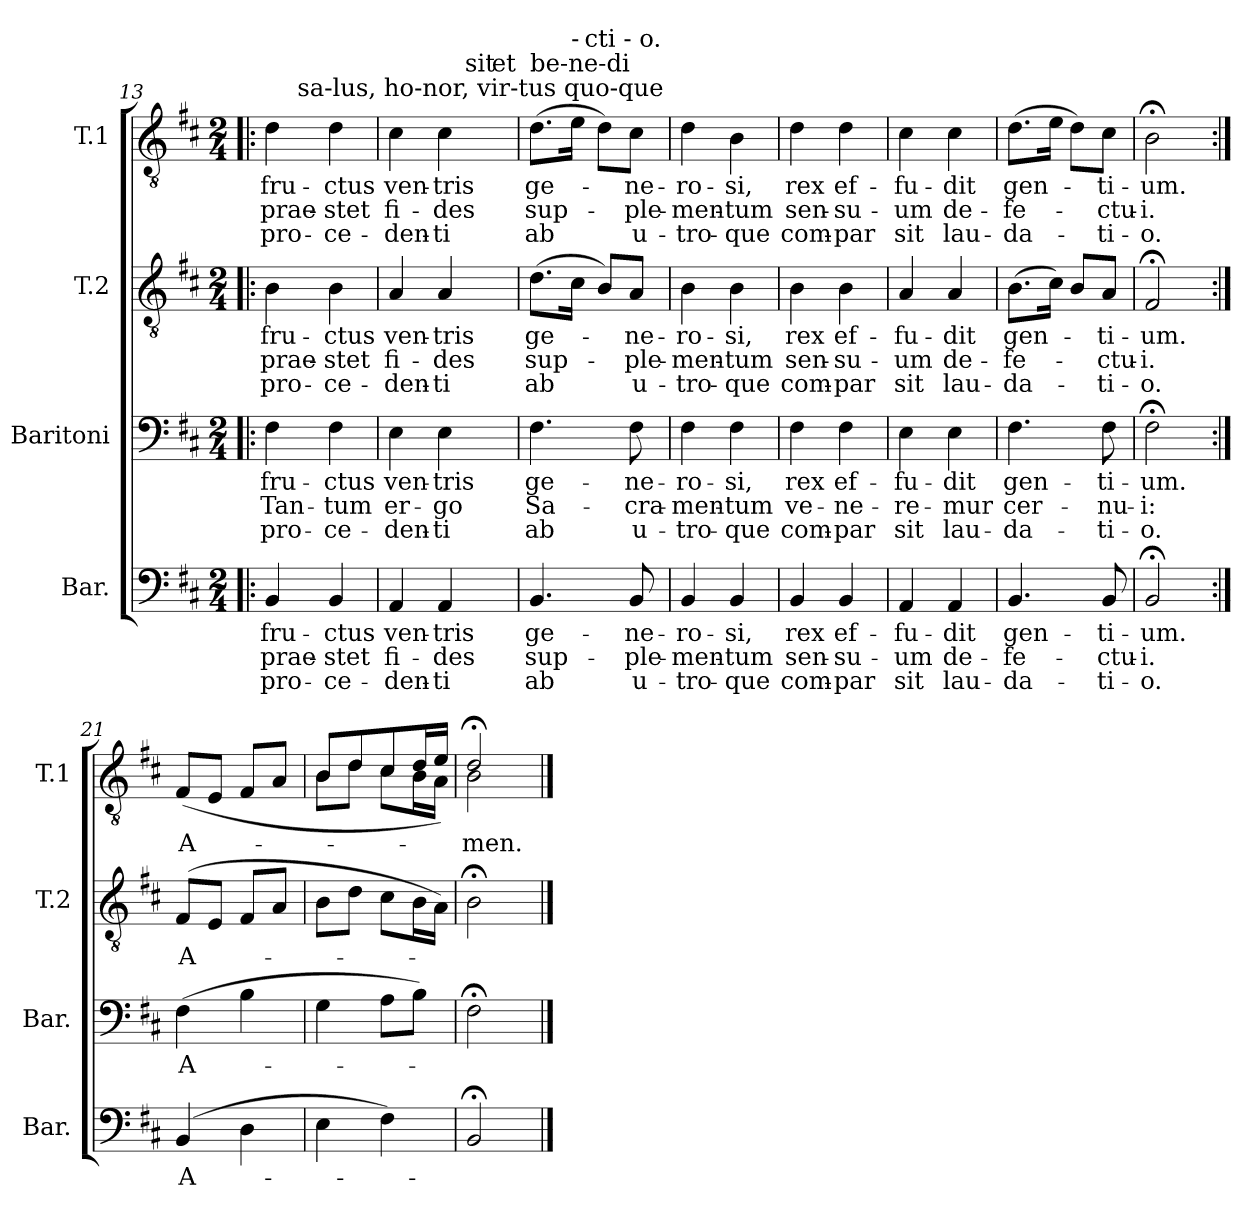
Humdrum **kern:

**kern	**text	**text	**text	**kern	**text	**text	**text	**kern	**text	**text	**text	**kern	**text	**text	**text
*part4	*part4	*part4	*part4	*part3	*part3	*part3	*part3	*part2	*part2	*part2	*part2	*part1	*part1	*part1	*part1
*staff4	*staff4	*staff4	*staff4	*staff3	*staff3	*staff3	*staff3	*staff2	*staff2	*staff2	*staff2	*staff1	*staff1	*staff1	*staff1
*I"Bar.	*	*	*	*I"Baritoni	*	*	*	*I"T.2	*	*	*	*I"T.1	*	*	*
*I'Bar.	*	*	*	*I'Bar.	*	*	*	*I'T.2	*	*	*	*I'T.1	*	*	*
!!LO:LB:g=z
*clefF4	*	*	*	*clefF4	*	*	*	*clefGv2	*	*	*	*clefGv2	*	*	*
*k[f#c#]	*	*	*	*k[f#c#]	*	*	*	*k[f#c#]	*	*	*	*k[f#c#]	*	*	*
*D:	*	*	*	*D:	*	*	*	*D:	*	*	*	*D:	*	*	*
*M2/4	*	*	*	*M2/4	*	*	*	*M2/4	*	*	*	*M2/4	*	*	*
=13!|:	=13!|:	=13!|:	=13!|:	=13!|:	=13!|:	=13!|:	=13!|:	=13!|:	=13!|:	=13!|:	=13!|:	=13!|:	=13!|:	=13!|:	=13!|:
!	!LO:LY:b	!LO:LY:b	!LO:LY:b	!	!LO:LY:b	!LO:LY:b	!LO:LY:b	!	!LO:LY:b	!LO:LY:b	!LO:LY:b	!	!LO:LY:b	!LO:LY:b	!LO:LY:b
*	*	*	*	*	*	*	*	*	*	*	*	*^	*	*	*
4BB/	fru-	prae-	pro-	4F#\	fru-	Tan-	pro-	4B\	fru-	prae-	pro-	4d\	8ryy	fru-	prae-	pro-
!	!	!	!	!	!	!	!	!	!	!	!	!	!LO:TX:a:t=sa-lus, ho-nor, vir-tus quo-que	!	!	!
.	.	.	.	.	.	.	.	.	.	.	.	.	4.ryy	.	.	.
!	!LO:LY:b	!LO:LY:b	!LO:LY:b	!	!LO:LY:b	!LO:LY:b	!LO:LY:b	!	!LO:LY:b	!LO:LY:b	!LO:LY:b	!	!	!LO:LY:b	!LO:LY:b	!LO:LY:b
4BB/	-ctus	-stet	-ce-	4F#\	-ctus	-tum	-ce-	4B\	-ctus	-stet	-ce-	4d\	.	-ctus	-stet	-ce-
=14	=14	=14	=14	=14	=14	=14	=14	=14	=14	=14	=14	=14	=14	=14	=14	=14
!	!LO:LY:b	!LO:LY:b	!LO:LY:b	!	!LO:LY:b	!LO:LY:b	!LO:LY:b	!	!LO:LY:b	!LO:LY:b	!LO:LY:b	!	!	!LO:LY:b	!LO:LY:b	!LO:LY:b
*	*	*	*	*	*	*	*	*	*	*	*	*	*^	*	*	*
4AA/	ven-	fi-	-den-	4E\	ven-	er-	-den-	4A/	ven-	fi-	-den-	4c#\	4ryy	4..ryy	ven-	fi-	-den-
!	!LO:LY:b	!LO:LY:b	!LO:LY:b	!	!LO:LY:b	!LO:LY:b	!LO:LY:b	!	!LO:LY:b	!LO:LY:b	!LO:LY:b	!	!	!	!LO:LY:b	!LO:LY:b	!LO:LY:b
4AA/	-tris	-des	-ti	4E\	-tris	-go	-ti	4A/	-tris	-des	-ti	4c#\	16.ryy	.	-tris	-des	-ti
!	!	!	!	!	!	!	!	!	!	!	!	!	!LO:TX:a:t=sit	!	!	!	!
.	.	.	.	.	.	.	.	.	.	.	.	.	8ryy	.	.	.	.
!	!	!	!	!	!	!	!	!	!	!	!	!	!	!LO:TX:a:t=et	!	!	!
.	.	.	.	.	.	.	.	.	.	.	.	.	.	16ryy	.	.	.
.	.	.	.	.	.	.	.	.	.	.	.	.	32ryy	.	.	.	.
=15	=15	=15	=15	=15	=15	=15	=15	=15	=15	=15	=15	=15	=15	=15	=15	=15	=15
!	!	!	!	!	!	!	!	!	!	!	!	!LO:TX:a:t=be-ne-di	!	!	!	!	!
!	!LO:LY:b	!LO:LY:b	!LO:LY:b	!	!LO:LY:b	!LO:LY:b	!LO:LY:b	!	!LO:LY:b	!LO:LY:b	!LO:LY:b	!	!	!	!LO:LY:b	!LO:LY:b	!LO:LY:b
*	*	*	*	*	*	*	*	*	*	*	*	*	*v	*v	*	*	*
4.BB/	ge-	sup-	ab	4.F#\	ge-	Sa-	ab	(>8.d\L	ge-	sup-	ab	(>8.d\L	8..ryy	ge-	sup-	ab
!	!	!	!	!	!	!	!	!	!	!	!	!LO:TX:a:t=-	!	!	!	!
.	.	.	.	.	.	.	.	16c#\Jk	.	.	.	16e\Jk	.	.	.	.
!	!	!	!	!	!	!	!	!	!	!	!	!	!LO:TX:a:t=cti - o.	!	!	!
.	.	.	.	.	.	.	.	.	.	.	.	.	4ryy	.	.	.
.	.	.	.	.	.	.	.	8B/L)	.	.	.	8d\L)	.	.	.	.
!	!LO:LY:b	!LO:LY:b	!LO:LY:b	!	!LO:LY:b	!LO:LY:b	!LO:LY:b	!	!LO:LY:b	!LO:LY:b	!LO:LY:b	!	!	!LO:LY:b	!LO:LY:b	!LO:LY:b
8BB/	-ne-	-ple-	u-	8F#\	-ne-	-cra-	u-	8A/J	-ne-	-ple-	u-	8c#\J	.	-ne-	-ple-	u-
.	.	.	.	.	.	.	.	.	.	.	.	.	32ryy	.	.	.
!!LO:PB:g=z
=16	=16	=16	=16	=16	=16	=16	=16	=16	=16	=16	=16	=16	=16	=16	=16	=16
!	!LO:LY:b	!LO:LY:b	!LO:LY:b	!	!LO:LY:b	!LO:LY:b	!LO:LY:b	!	!LO:LY:b	!LO:LY:b	!LO:LY:b	!	!	!LO:LY:b	!LO:LY:b	!LO:LY:b
*	*	*	*	*	*	*	*	*	*	*	*	*v	*v	*	*	*
4BB/	-ro-	-men-	-tro-	4F#\	-ro-	-men-	-tro-	4B\	-ro-	-men-	-tro-	4d\	-ro-	-men-	-tro-
!	!LO:LY:b	!LO:LY:b	!LO:LY:b	!	!LO:LY:b	!LO:LY:b	!LO:LY:b	!	!LO:LY:b	!LO:LY:b	!LO:LY:b	!	!LO:LY:b	!LO:LY:b	!LO:LY:b
4BB/	-si,	-tum	-que	4F#\	-si,	-tum	-que	4B\	-si,	-tum	-que	4B\	-si,	-tum	-que
=17	=17	=17	=17	=17	=17	=17	=17	=17	=17	=17	=17	=17	=17	=17	=17
!	!LO:LY:b	!LO:LY:b	!LO:LY:b	!	!LO:LY:b	!LO:LY:b	!LO:LY:b	!	!LO:LY:b	!LO:LY:b	!LO:LY:b	!	!LO:LY:b	!LO:LY:b	!LO:LY:b
4BB/	rex	sen-	com-	4F#\	rex	ve-	com-	4B\	rex	sen-	com-	4d\	rex	sen-	com-
!	!LO:LY:b	!LO:LY:b	!LO:LY:b	!	!LO:LY:b	!LO:LY:b	!LO:LY:b	!	!LO:LY:b	!LO:LY:b	!LO:LY:b	!	!LO:LY:b	!LO:LY:b	!LO:LY:b
4BB/	ef-	-su-	-par	4F#\	ef-	-ne-	-par	4B\	ef-	-su-	-par	4d\	ef-	-su-	-par
=18	=18	=18	=18	=18	=18	=18	=18	=18	=18	=18	=18	=18	=18	=18	=18
!	!LO:LY:b	!LO:LY:b	!LO:LY:b	!	!LO:LY:b	!LO:LY:b	!LO:LY:b	!	!LO:LY:b	!LO:LY:b	!LO:LY:b	!	!LO:LY:b	!LO:LY:b	!LO:LY:b
4AA/	-fu-	-um	sit	4E\	-fu-	-re-	sit	4A/	-fu-	-um	sit	4c#\	-fu-	-um	sit
!	!LO:LY:b	!LO:LY:b	!LO:LY:b	!	!LO:LY:b	!LO:LY:b	!LO:LY:b	!	!LO:LY:b	!LO:LY:b	!LO:LY:b	!	!LO:LY:b	!LO:LY:b	!LO:LY:b
4AA/	-dit	de-	lau-	4E\	-dit	-mur	lau-	4A/	-dit	de-	lau-	4c#\	-dit	de-	lau-
=19	=19	=19	=19	=19	=19	=19	=19	=19	=19	=19	=19	=19	=19	=19	=19
!	!LO:LY:b	!LO:LY:b	!LO:LY:b	!	!LO:LY:b	!LO:LY:b	!LO:LY:b	!	!LO:LY:b	!LO:LY:b	!LO:LY:b	!	!LO:LY:b	!LO:LY:b	!LO:LY:b
4.BB/	gen-	-fe-	-da-	4.F#\	gen-	cer-	-da-	(>8.B\L	gen-	-fe-	-da-	(>8.d\L	gen-	-fe-	-da-
.	.	.	.	.	.	.	.	16c#\Jk)	.	.	.	16e\Jk	.	.	.
.	.	.	.	.	.	.	.	8B/L	.	.	.	8d\L)	.	.	.
!	!LO:LY:b	!LO:LY:b	!LO:LY:b	!	!LO:LY:b	!LO:LY:b	!LO:LY:b	!	!LO:LY:b	!LO:LY:b	!LO:LY:b	!	!LO:LY:b	!LO:LY:b	!LO:LY:b
8BB/	-ti-	-ctu-	-ti-	8F#\	-ti-	-nu-	-ti-	8A/J	-ti-	-ctu-	-ti-	8c#\J	-ti-	-ctu-	-ti-
=20	=20	=20	=20	=20	=20	=20	=20	=20	=20	=20	=20	=20	=20	=20	=20
!	!LO:LY:b	!LO:LY:b	!LO:LY:b	!	!LO:LY:b	!LO:LY:b	!LO:LY:b	!	!LO:LY:b	!LO:LY:b	!LO:LY:b	!	!LO:LY:b	!LO:LY:b	!LO:LY:b
2BB;</	-um.	-i.	-o.	2F#;<\	-um.	-i:	-o.	2F#;</	-um.	-i.	-o.	2B;<\	-um.	-i.	-o.
!!LO:LB:g=z
=21:|!	=21:|!	=21:|!	=21:|!	=21:|!	=21:|!	=21:|!	=21:|!	=21:|!	=21:|!	=21:|!	=21:|!	=21:|!	=21:|!	=21:|!	=21:|!
!	!LO:LY:b	!	!	!	!LO:LY:b	!	!	!	!LO:LY:b	!	!	!	!LO:LY:b	!	!
(>4BB/	A-	.	.	(>4F#\	A-	.	.	(>8F#/L	A-	.	.	(>8F#/L	A-	.	.
.	.	.	.	.	.	.	.	8E/J	.	.	.	8E/J	.	.	.
4D\	.	.	.	4B\	.	.	.	8F#/L	.	.	.	8F#/L	.	.	.
.	.	.	.	.	.	.	.	8A/J	.	.	.	8A/J	.	.	.
=22	=22	=22	=22	=22	=22	=22	=22	=22	=22	=22	=22	=22	=22	=22	=22
*	*	*	*	*	*	*	*	*	*	*	*	*^	*	*	*
4E\	.	.	.	4G\	.	.	.	8B\L	.	.	.	8B/L	8B\L	.	.	.
.	.	.	.	.	.	.	.	8d\J	.	.	.	8d/	8d\J	.	.	.
4F#\)	.	.	.	8A\L	.	.	.	8c#\L	.	.	.	8c#/	8c#\L	.	.	.
.	.	.	.	8B\J)	.	.	.	16B\L	.	.	.	16d/L	16B\L	.	.	.
.	.	.	.	.	.	.	.	16A\JJ)	.	.	.	16e/JJ)	16A\JJ	.	.	.
=23	=23	=23	=23	=23	=23	=23	=23	=23	=23	=23	=23	=23	=23	=23	=23	=23
!	!	!	!	!	!	!	!	!	!	!	!	!	!	!LO:LY:b	!	!
2BB;</	.	.	.	2F#;<\	.	.	.	2B;<\	.	.	.	2d;</	2B\	-men.	.	.
*	*	*	*	*	*	*	*	*	*	*	*	*v	*v	*	*	*
==	==	==	==	==	==	==	==	==	==	==	==	==	==	==	==
*-	*-	*-	*-	*-	*-	*-	*-	*-	*-	*-	*-	*-	*-	*-	*-
